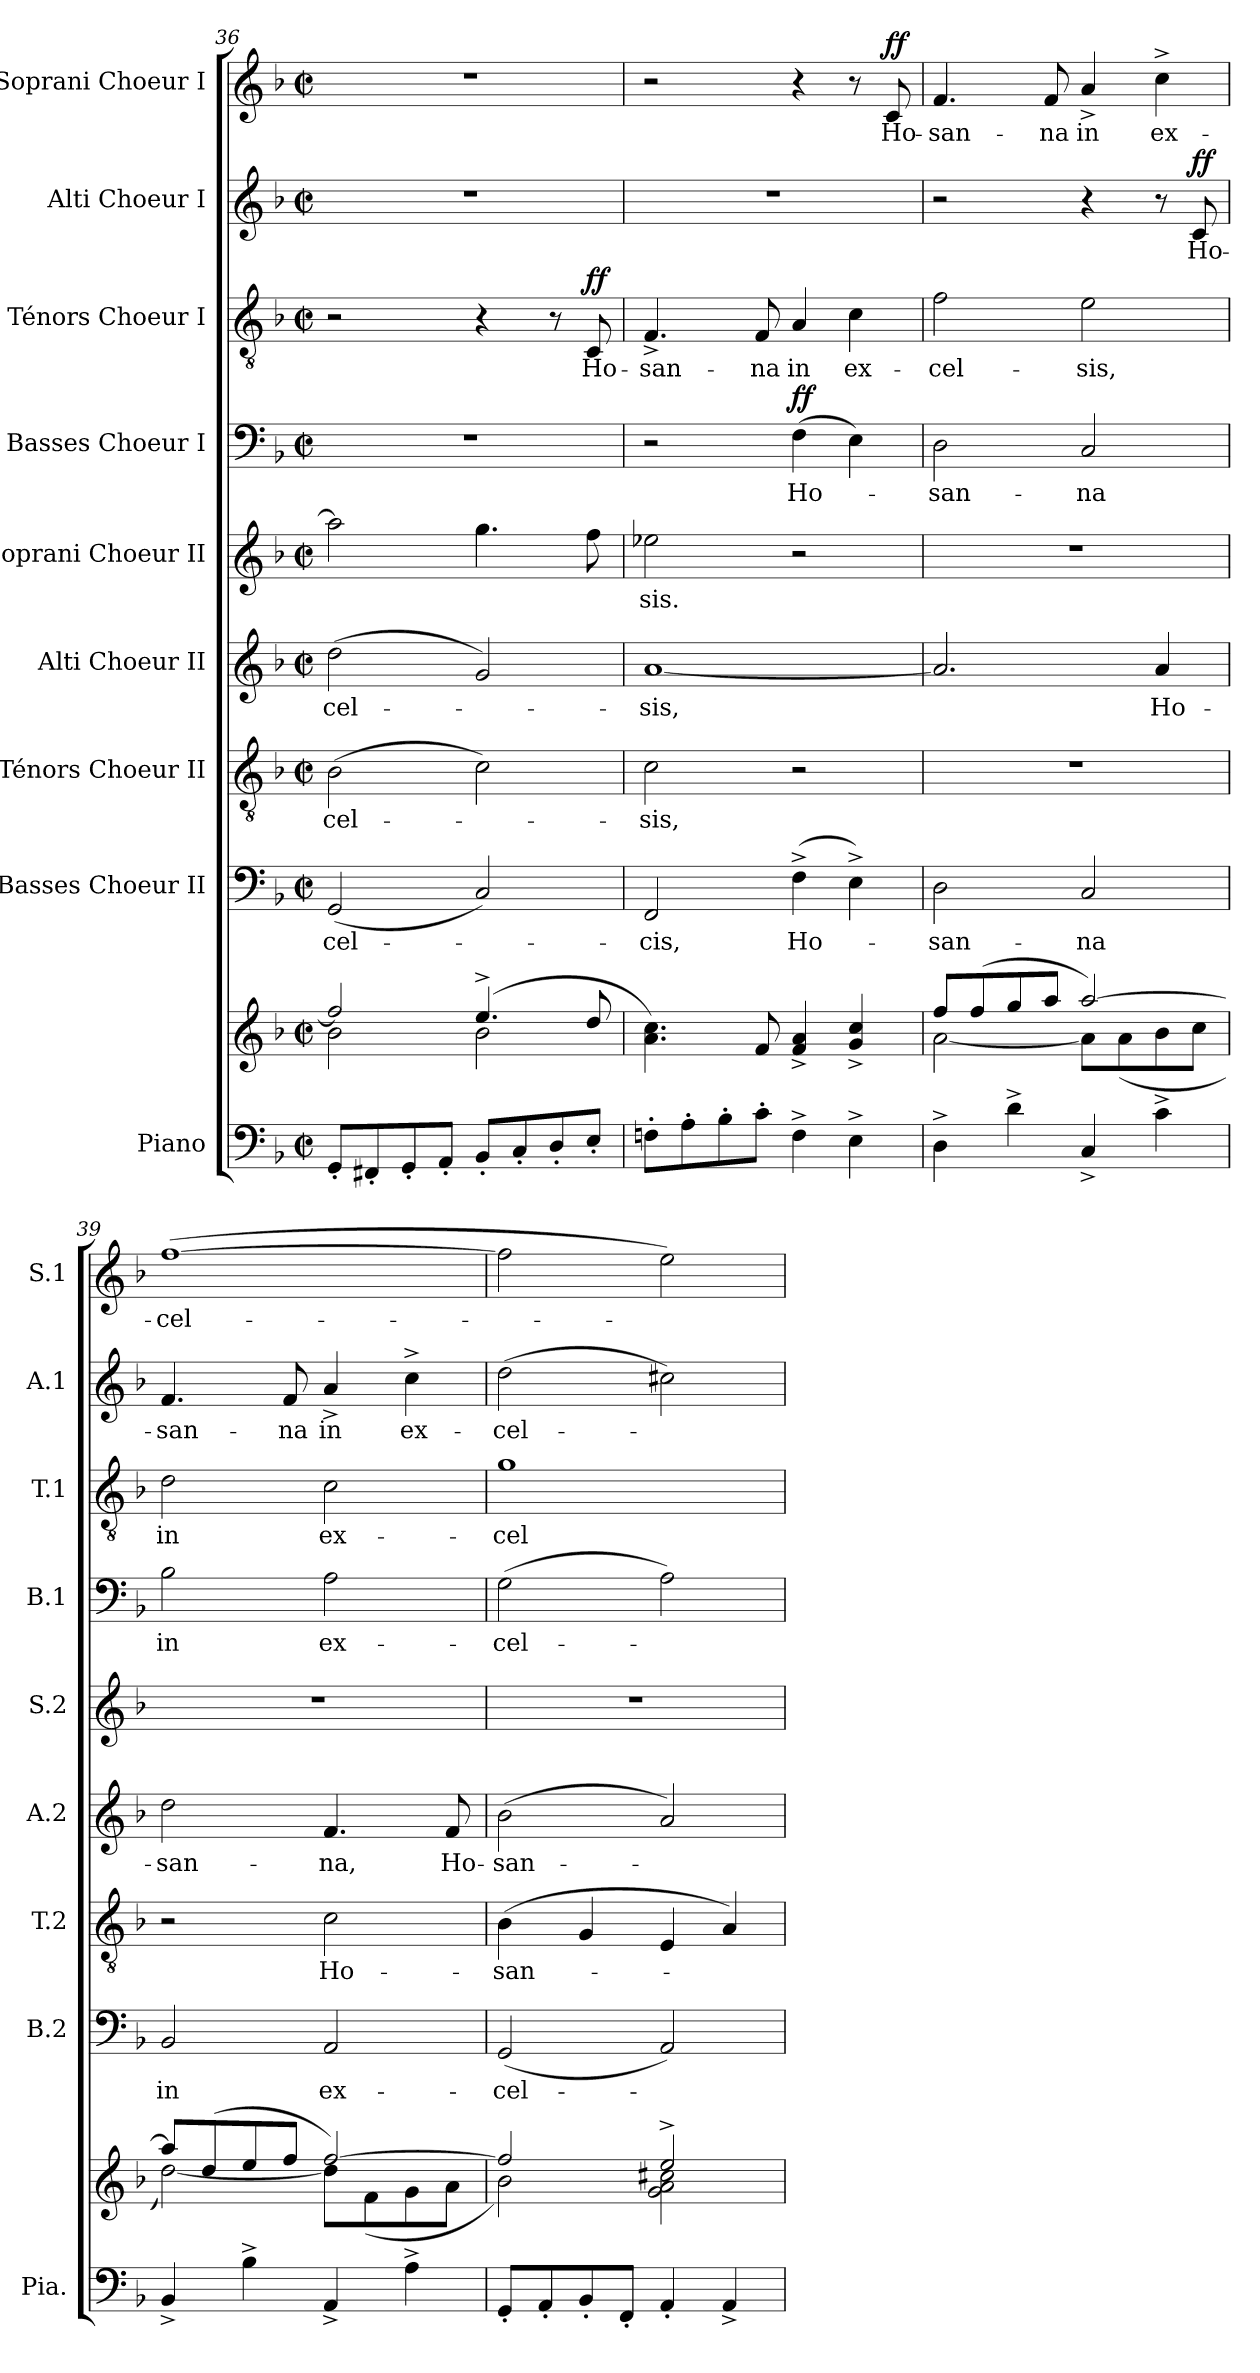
**kern	**kern	**kern	**text	**kern	**text	**kern	**text	**kern	**text	**kern	**text	**dynam	**kern	**text	**dynam	**kern	**text	**dynam	**kern	**text	**dynam
*part9	*part9	*part8	*part8	*part7	*part7	*part6	*part6	*part5	*part5	*part4	*part4	*part4	*part3	*part3	*part3	*part2	*part2	*part2	*part1	*part1	*part1
*staff10	*staff9	*staff8	*staff8	*staff7	*staff7	*staff6	*staff6	*staff5	*staff5	*staff4	*staff4	*staff4	*staff3	*staff3	*staff3	*staff2	*staff2	*staff2	*staff1	*staff1	*staff1
*I"Piano	*	*I"Basses Choeur II	*	*I"Ténors Choeur II	*	*I"Alti Choeur II	*	*I"Soprani Choeur II	*	*I"Basses Choeur I	*	*	*I"Ténors Choeur I	*	*	*I"Alti Choeur I	*	*	*I"Soprani Choeur I	*	*
*I'Pia.	*	*I'B.2	*	*I'T.2	*	*I'A.2	*	*I'S.2	*	*I'B.1	*	*	*I'T.1	*	*	*I'A.1	*	*	*I'S.1	*	*
!!LO:PB:g=z
*clefF4	*clefG2	*clefF4	*	*clefGv2	*	*clefG2	*	*clefG2	*	*clefF4	*	*	*clefGv2	*	*	*clefG2	*	*	*clefG2	*	*
*	*	*	*	*	*	*	*	*ITrd2c3	*	*	*	*	*	*	*	*	*	*	*	*	*
*k[b-]	*k[b-]	*k[b-]	*	*k[b-]	*	*k[b-]	*	*k[f#c#]	*	*k[b-]	*	*	*k[b-]	*	*	*k[b-]	*	*	*k[b-]	*	*
*M2/2	*M2/2	*M2/2	*	*M2/2	*	*M2/2	*	*M2/2	*	*M2/2	*	*	*M2/2	*	*	*M2/2	*	*	*M2/2	*	*
*met(c|)	*met(c|)	*met(c|)	*	*met(c|)	*	*met(c|)	*	*met(c|)	*	*met(c|)	*	*	*met(c|)	*	*	*met(c|)	*	*	*met(c|)	*	*
=36	=36	=36	=36	=36	=36	=36	=36	=36	=36	=36	=36	=36	=36	=36	=36	=36	=36	=36	=36	=36	=36
*	*^	*	*	*	*	*	*	*	*	*	*	*	*	*	*	*	*	*	*	*	*
8GG'/L	2ff/]	2b-\	(2GG/	-cel-	(2B-\	-cel-	(2dd\	-cel-	2ffi\]	.	1r	.	.	2r	.	.	1r	.	.	1r	.	.
8FF#X'/	.	.	.	.	.	.	.	.	.	.	.	.	.	.	.	.	.	.	.	.	.	.
8GG'/	.	.	.	.	.	.	.	.	.	.	.	.	.	.	.	.	.	.	.	.	.	.
8AA'/J	.	.	.	.	.	.	.	.	.	.	.	.	.	.	.	.	.	.	.	.	.	.
8BB-'/L	(4.ee^/	2b-\	2C/)	.	2c\)	.	2g/)	.	4.eei\	.	.	.	.	4r	.	.	.	.	.	.	.	.
8C'/	.	.	.	.	.	.	.	.	.	.	.	.	.	.	.	.	.	.	.	.	.	.
8D'/	.	.	.	.	.	.	.	.	.	.	.	.	.	8r	.	.	.	.	.	.	.	.
!	!	!	!	!	!	!	!	!	!	!	!	!	!	!	!	!LO:DY:a	!	!	!	!	!	!
8E'/J	8dd/	.	.	.	.	.	.	.	8ddi\	.	.	.	.	8C/	Ho-	ff	.	.	.	.	.	.
*	*v	*v	*	*	*	*	*	*	*	*	*	*	*	*	*	*	*	*	*	*	*	*
=37	=37	=37	=37	=37	=37	=37	=37	=37	=37	=37	=37	=37	=37	=37	=37	=37	=37	=37	=37	=37	=37
8Fn'\L	4.a\ 4.cc\)	2FF/	-cis,	2c\	-sis,	[1a	-sis,	2ccni\	-sis.	2r	.	.	4.F^/	-san-	.	1r	.	.	2r	.	.
8A'\	.	.	.	.	.	.	.	.	.	.	.	.	.	.	.	.	.	.	.	.	.
8B-'\	.	.	.	.	.	.	.	.	.	.	.	.	.	.	.	.	.	.	.	.	.
8c'\J	8f/	.	.	.	.	.	.	.	.	.	.	.	8F/	-na	.	.	.	.	.	.	.
!	!	!	!	!	!	!	!	!	!	!	!	!LO:DY:a	!	!	!	!	!	!	!	!	!
4F^\	4f/^ 4a/^	(4F^\	Ho-	2r	.	.	.	2r	.	(4F\	Ho-	ff	4A/	in	.	.	.	.	4r	.	.
4E^\	4g/^ 4cc/^	4E^\)	.	.	.	.	.	.	.	4E\)	.	.	4c\	ex-	.	.	.	.	8r	.	.
!	!	!	!	!	!	!	!	!	!	!	!	!	!	!	!	!	!	!	!	!	!LO:DY:a
.	.	.	.	.	.	.	.	.	.	.	.	.	.	.	.	.	.	.	8ci/	Ho-	ff
=38	=38	=38	=38	=38	=38	=38	=38	=38	=38	=38	=38	=38	=38	=38	=38	=38	=38	=38	=38	=38	=38
*	*^	*	*	*	*	*	*	*	*	*	*	*	*	*	*	*	*	*	*	*	*
4D^\	8ff/L	[2a\	2D\	-san-	1r	.	2.a/]	.	1r	.	2D\	-san-	.	2f\	-cel-	.	2r	.	.	4.fi/	-san-	.
.	(8ff/	.	.	.	.	.	.	.	.	.	.	.	.	.	.	.	.	.	.	.	.	.
4d^\	8gg/	.	.	.	.	.	.	.	.	.	.	.	.	.	.	.	.	.	.	.	.	.
.	8aa/J	.	.	.	.	.	.	.	.	.	.	.	.	.	.	.	.	.	.	8fi/	-na	.
4C^/	[2aa/)	8a\L]	2C/	-na	.	.	.	.	.	.	2C/	-na	.	2e\	-sis,	.	4r	.	.	4a^i/	in	.
.	.	(8a\	.	.	.	.	.	.	.	.	.	.	.	.	.	.	.	.	.	.	.	.
4c^\	.	8b-\	.	.	.	.	4a/	Ho-	.	.	.	.	.	.	.	.	8r	.	.	4cc^i\	ex-	.
!	!	!	!	!	!	!	!	!	!	!	!	!	!	!	!	!	!	!	!LO:DY:a	!	!	!
.	.	8cc\J	.	.	.	.	.	.	.	.	.	.	.	.	.	.	8c/	Ho-	ff	.	.	.
=39	=39	=39	=39	=39	=39	=39	=39	=39	=39	=39	=39	=39	=39	=39	=39	=39	=39	=39	=39	=39	=39	=39
4BB-^/	8aa/L]	[2dd\)	2BB-/	in	2r	.	2dd\	-san-	1r	.	2B-\	in	.	2d\	in	.	4.f/	-san-	.	([1ffi	-cel-	.
.	(8dd/	.	.	.	.	.	.	.	.	.	.	.	.	.	.	.	.	.	.	.	.	.
4B-^\	8ee/	.	.	.	.	.	.	.	.	.	.	.	.	.	.	.	.	.	.	.	.	.
.	8ff/J	.	.	.	.	.	.	.	.	.	.	.	.	.	.	.	8f/	-na	.	.	.	.
4AA^/	[2ff/)	8dd\L]	2AA/	ex-	2c\	Ho-	4.f/	-na,	.	.	2A\	ex-	.	2c\	ex-	.	4a^/	in	.	.	.	.
.	.	(>8f\	.	.	.	.	.	.	.	.	.	.	.	.	.	.	.	.	.	.	.	.
4A^\	.	8g\	.	.	.	.	.	.	.	.	.	.	.	.	.	.	4cc^\	ex-	.	.	.	.
.	.	8a\J	.	.	.	.	8f/	Ho-	.	.	.	.	.	.	.	.	.	.	.	.	.	.
=40	=40	=40	=40	=40	=40	=40	=40	=40	=40	=40	=40	=40	=40	=40	=40	=40	=40	=40	=40	=40	=40	=40
8GG'/L	2ff/]	2b-\)	(2GG/	-cel-	(4B-\	-san-	(2b-\	-san-	1r	.	(2G\	-cel-	.	1g	-cel-	.	(2dd\	-cel-	.	2ffi\]	.	.
8AA'/	.	.	.	.	.	.	.	.	.	.	.	.	.	.	.	.	.	.	.	.	.	.
8BB-'/	.	.	.	.	4G/	.	.	.	.	.	.	.	.	.	.	.	.	.	.	.	.	.
8FF'/J	.	.	.	.	.	.	.	.	.	.	.	.	.	.	.	.	.	.	.	.	.	.
4AA'/	2ee^/	2g\ 2a\ 2cc#X\	2AA/)	.	4E/	.	2a/)	.	.	.	2A\)	.	.	.	.	.	2cc#X\)	.	.	2eei\)	.	.
4AA^/	.	.	.	.	4A/)	.	.	.	.	.	.	.	.	.	.	.	.	.	.	.	.	.
*	*v	*v	*	*	*	*	*	*	*	*	*	*	*	*	*	*	*	*	*	*	*	*
=	=	=	=	=	=	=	=	=	=	=	=	=	=	=	=	=	=	=	=	=	=
*-	*-	*-	*-	*-	*-	*-	*-	*-	*-	*-	*-	*-	*-	*-	*-	*-	*-	*-	*-	*-	*-
